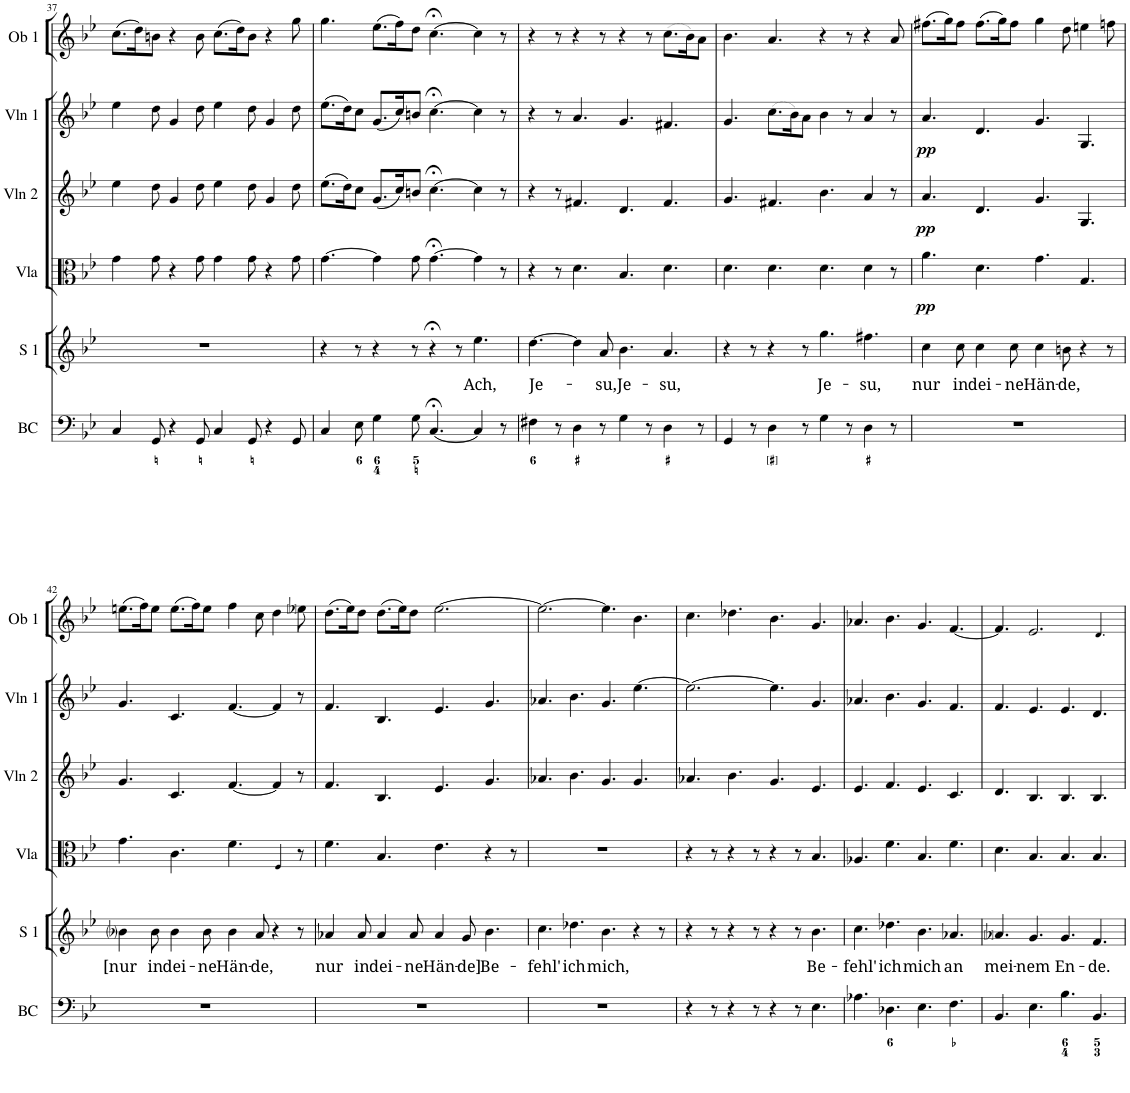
**kern	**kern	**text	**kern	**dynam	**kern	**dynam	**kern	**dynam	**kern
*part6	*part5	*part5	*part4	*part4	*part3	*part3	*part2	*part2	*part1
*staff6	*staff5	*staff5	*staff4	*staff4	*staff3	*staff3	*staff2	*staff2	*staff1
*I"Basso continuo	*I"Sopran 1	*	*I"Viola	*	*I"Violine 2	*	*I"Violine 1	*	*I"Oboe 1
*I'BC	*I'S 1	*	*I'Vla	*	*I'Vln 2	*	*I'Vln 1	*	*I'Ob 1
!!LO:PB:g=z
*clefF4	*clefG2	*	*clefC3	*	*clefG2	*	*clefG2	*	*clefG2
*Trd7c12	*	*	*	*	*	*	*	*	*
*k[b-e-]	*k[b-e-]	*	*k[b-e-]	*	*k[b-e-]	*	*k[b-e-]	*	*k[b-e-]
*B-:	*B-:	*	*B-:	*	*B-:	*	*B-:	*	*B-:
*M12/8	*M12/8	*	*M12/8	*	*M12/8	*	*M12/8	*	*M12/8
=37	=37	=37	=37	=37	=37	=37	=37	=37	=37
4C/	1.r	.	4g\	.	4ee-\	.	4ee-\	.	(>8.cc\L
.	.	.	.	.	.	.	.	.	16dd\K)
8GG/	.	.	8g\	.	8dd\	.	8dd\	.	8bn\J
4r	.	.	4r	.	4g/	.	4g/	.	4r
8GG/	.	.	8g\	.	8dd\	.	8dd\	.	8b\
4C/	.	.	4g\	.	4ee-\	.	4ee-\	.	(>8.cc\L
.	.	.	.	.	.	.	.	.	16dd\K)
8GG/	.	.	8g\	.	8dd\	.	8dd\	.	8b\J
4r	.	.	4r	.	4g/	.	4g/	.	4r
8GG/	.	.	8g\	.	8dd\	.	8dd\	.	8gg\
=38	=38	=38	=38	=38	=38	=38	=38	=38	=38
4C/	4r	.	[4.g\	.	(>8.ee-\L	.	(>8.ee-\L	.	4.gg\
.	.	.	.	.	16dd\K)	.	16dd\K)	.	.
8E-\	8r	.	.	.	8cc\J	.	8cc\J	.	.
4G\	4r	.	4g\]	.	(<8.g/L	.	(<8.g/L	.	(>8.ee-\L
.	.	.	.	.	16cc/K)	.	16cc/K)	.	16ff\K)
8G\	8r	.	8g\	.	8bn/J	.	8bn/J	.	8dd\J
[4.C;</	4r;<	.	[4.g;<\	.	[4.cc;<\	.	[4.cc;<\	.	[4.cc;<\
.	8r	.	.	.	.	.	.	.	.
!	!	!LO:LY:b	!	!	!	!	!	!	!
4C/]	4.ee-\	Ach,	4g\]	.	4cc\]	.	4cc\]	.	4cc\]
8r	.	.	8r	.	8r	.	8r	.	8r
=39	=39	=39	=39	=39	=39	=39	=39	=39	=39
!	!	!LO:LY:b	!	!	!	!	!	!	!
4F#X\	[4.dd\	Je-	4r	.	4r	.	4r	.	4r
8r	.	.	8r	.	8r	.	8r	.	8r
4D\	4dd\]	.	4.d\	.	4.f#X/	.	4.a/	.	4r
!	!	!LO:LY:b	!	!	!	!	!	!	!
8r	8a/	-su,	.	.	.	.	.	.	8r
!	!	!LO:LY:b	!	!	!	!	!	!	!
4G\	4.b-\	Je-	4.B-/	.	4.d/	.	4.g/	.	4r
8r	.	.	.	.	.	.	.	.	8r
!	!	!LO:LY:b	!	!	!	!	!	!	!
4D\	4.a/	-su,	4.d\	.	4.f#/	.	4.f#X/	.	(>8.cc\L
.	.	.	.	.	.	.	.	.	16b-\K)
8r	.	.	.	.	.	.	.	.	8a\J
=40	=40	=40	=40	=40	=40	=40	=40	=40	=40
4GG/	4r	.	4.d\	.	4.g/	.	4.g/	.	4.b-\
8r	8r	.	.	.	.	.	.	.	.
4D\	4r	.	4.d\	.	4.f#X/	.	(>8.cc\L	.	4.a/
.	.	.	.	.	.	.	16b-\K)	.	.
8r	8r	.	.	.	.	.	8a\J	.	.
!	!	!LO:LY:b	!	!	!	!	!	!	!
4G\	4.gg\	Je-	4.d\	.	4.b-\	.	4b-\	.	4r
8r	.	.	.	.	.	.	8r	.	8r
!	!	!LO:LY:b	!	!	!	!	!	!	!
4D\	4.ff#X\	-su,	4d\	.	4a/	.	4a/	.	4r
8r	.	.	8r	.	8r	.	8r	.	8a/
=41	=41	=41	=41	=41	=41	=41	=41	=41	=41
!	!	!LO:LY:b	!	!LO:DY:b	!	!LO:DY:b	!	!LO:DY:b	!
1.r	4cc\	nur	4.a\	pp	4.a/	pp	4.a/	pp	(>8.ff#X\L
.	.	.	.	.	.	.	.	.	16gg\K)
!	!	!LO:LY:b	!	!	!	!	!	!	!
.	8cc\	in	.	.	.	.	.	.	8ff#\J
!	!	!LO:LY:b	!	!	!	!	!	!	!
.	4cc\	dei-	4.d\	.	4.d/	.	4.d/	.	(>8.ff#\L
.	.	.	.	.	.	.	.	.	16gg\K)
!	!	!LO:LY:b	!	!	!	!	!	!	!
.	8cc\	-ne	.	.	.	.	.	.	8ff#\J
!	!	!LO:LY:b	!	!	!	!	!	!	!
.	4cc\	Hän-	4.g\	.	4.g/	.	4.g/	.	4gg\
!	!	!LO:LY:b	!	!	!	!	!	!	!
.	8bn\	-de,	.	.	.	.	.	.	8dd\
.	4r	.	4.G/	.	4.G/	.	4.G/	.	4een\
.	8r	.	.	.	.	.	.	.	8ffn\
!!LO:LB:g=z
=42	=42	=42	=42	=42	=42	=42	=42	=42	=42
!	!	!LO:LY:b	!	!	!	!	!	!	!
1.r	4b-i\	[nur	4.g\	.	4.g/	.	4.g/	.	(>8.een\L
.	.	.	.	.	.	.	.	.	16ff\K)
!	!	!LO:LY:b	!	!	!	!	!	!	!
.	8b-\	in	.	.	.	.	.	.	8ee\J
!	!	!LO:LY:b	!	!	!	!	!	!	!
.	4b-\	dei-	4.c\	.	4.c/	.	4.c/	.	(>8.ee\L
.	.	.	.	.	.	.	.	.	16ff\K)
!	!	!LO:LY:b	!	!	!	!	!	!	!
.	8b-\	-ne	.	.	.	.	.	.	8ee\J
!	!	!LO:LY:b	!	!	!	!	!	!	!
.	4b-\	Hän-	4.f\	.	[4.f/	.	[4.f/	.	4ff\
!	!	!LO:LY:b	!	!	!	!	!	!	!
.	8a/	-de,	.	.	.	.	.	.	8cc\
.	4r	.	4F!/	.	4f/]	.	4f/]	.	4dd\
.	8r	.	8r	.	8r	.	8r	.	8ee-j\
=43	=43	=43	=43	=43	=43	=43	=43	=43	=43
!	!	!LO:LY:b	!	!	!	!	!	!	!
1.r	4a-X/	nur	4.f\	.	4.f/	.	4.f/	.	(>8.dd\L
.	.	.	.	.	.	.	.	.	16ee-\K)
!	!	!LO:LY:b	!	!	!	!	!	!	!
.	8a-/	in	.	.	.	.	.	.	8dd\J
!	!	!LO:LY:b	!	!	!	!	!	!	!
.	4a-/	dei-	4.B-/	.	4.B-/	.	4.B-/	.	(>8.dd\L
.	.	.	.	.	.	.	.	.	16ee-\K)
!	!	!LO:LY:b	!	!	!	!	!	!	!
.	8a-/	-ne	.	.	.	.	.	.	8dd\J
!	!	!LO:LY:b	!	!	!	!	!	!	!
.	4a-/	Hän-	4.e-\	.	4.e-/	.	4.e-/	.	[2.ee-\
!	!	!LO:LY:b	!	!	!	!	!	!	!
.	8g/	-de]	.	.	.	.	.	.	.
!	!	!LO:LY:b	!	!	!	!	!	!	!
.	4.b-\	Be-	4r	.	4.g/	.	4.g/	.	.
.	.	.	8r	.	.	.	.	.	.
=44	=44	=44	=44	=44	=44	=44	=44	=44	=44
!	!	!LO:LY:b	!	!	!	!	!	!	!
1.r	4.cc\	-fehl'	1.r	.	4.a-X/	.	4.a-X/	.	2.ee-\_
!	!	!LO:LY:b	!	!	!	!	!	!	!
.	4.dd-X\	ich	.	.	4.b-\	.	4.b-\	.	.
!	!	!LO:LY:b	!	!	!	!	!	!	!
.	4.b-\	mich,	.	.	4.g/	.	4.g/	.	4.ee-\]
.	4r	.	.	.	4.g/	.	[4.ee-\	.	4.b-\
.	8r	.	.	.	.	.	.	.	.
=45	=45	=45	=45	=45	=45	=45	=45	=45	=45
4r	4r	.	4r	.	4.a-X/	.	2.ee-\_	.	4.cc\
8r	8r	.	8r	.	.	.	.	.	.
4r	4r	.	4r	.	4.b-\	.	.	.	4.dd-X\
8r	8r	.	8r	.	.	.	.	.	.
4r	4r	.	4r	.	4.g/	.	4.ee-\]	.	4.b-\
8r	8r	.	8r	.	.	.	.	.	.
!	!	!LO:LY:b	!	!	!	!	!	!	!
4.E-\	4.b-\	Be-	4.B-/	.	4.e-/	.	4.g/	.	4.g/
=46	=46	=46	=46	=46	=46	=46	=46	=46	=46
!	!	!LO:LY:b	!	!	!	!	!	!	!
4.A-X\	4.cc\	-fehl'	4.A-X/	.	4.e-/	.	4.a-X/	.	4.a-X/
!	!	!LO:LY:b	!	!	!	!	!	!	!
4.D-X\	4.dd-X\	ich	4.f\	.	4.f/	.	4.b-\	.	4.b-\
!	!	!LO:LY:b	!	!	!	!	!	!	!
4.E-\	4.b-\	mich	4.B-/	.	4.e-/	.	4.g/	.	4.g/
!	!	!LO:LY:b	!	!	!	!	!	!	!
4.F\	4.a-X/	an	4.f\	.	4.c/	.	4.f/	.	[4.f/
=47	=47	=47	=47	=47	=47	=47	=47	=47	=47
!	!	!LO:LY:b	!	!	!	!	!	!	!
4.BB-/	4.a-j/	mei-	4.d\	.	4.d/	.	4.f/	.	4.f/]
!	!	!LO:LY:b	!	!	!	!	!	!	!
4.E-\	4.g/	-nem	4.B-/	.	4.B-/	.	4.e-/	.	2.e-/
!	!	!LO:LY:b	!	!	!	!	!	!	!
4.B-\	4.g/	En-	4.B-/	.	4.B-/	.	4.e-/	.	.
!	!	!LO:LY:b	!	!	!	!	!	!	!
4.BB-/	4.f/	-de.	4.B-/	.	4.B-/	.	4.d/	.	4.d!/
=	=	=	=	=	=	=	=	=	=
*-	*-	*-	*-	*-	*-	*-	*-	*-	*-
